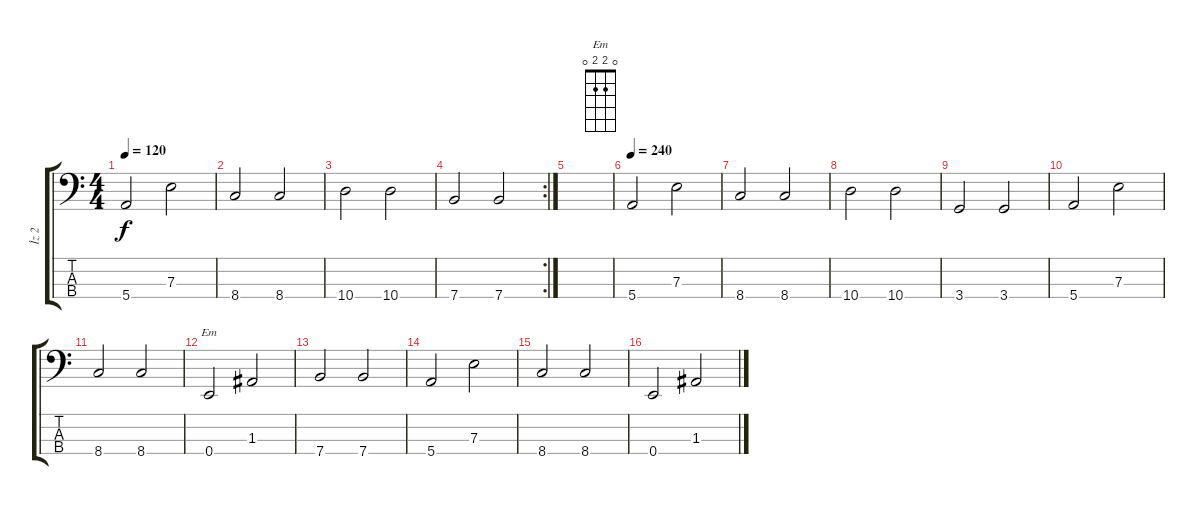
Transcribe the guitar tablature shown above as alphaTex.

\track ("İz 2" "İz 2") {instrument acousticbass}
\staff {score tabs}
\tuning (G2 D2 A1 E1) {hide}
\chord ("Em" 0 2 2 0)
\ts (4 4)
\tempo 120
\clef f4
\ks c
5.4.2{dy f} 7.3.2 |
8.4.2 8.4.2 |
10.4.2 10.4.2 |
\rc 2
7.4.2 7.4.2 |
|
\tempo 240
5.4.2 7.3.2 |
8.4.2 8.4.2 |
10.4.2 10.4.2 |
3.4.2 3.4.2 |
5.4.2 7.3.2 |
8.4.2 8.4.2 |
0.4.2{ch "Em"} 1.3.2 |
7.4.2 7.4.2 |
5.4.2 7.3.2 |
8.4.2 8.4.2 |
0.4.2 1.3.2
